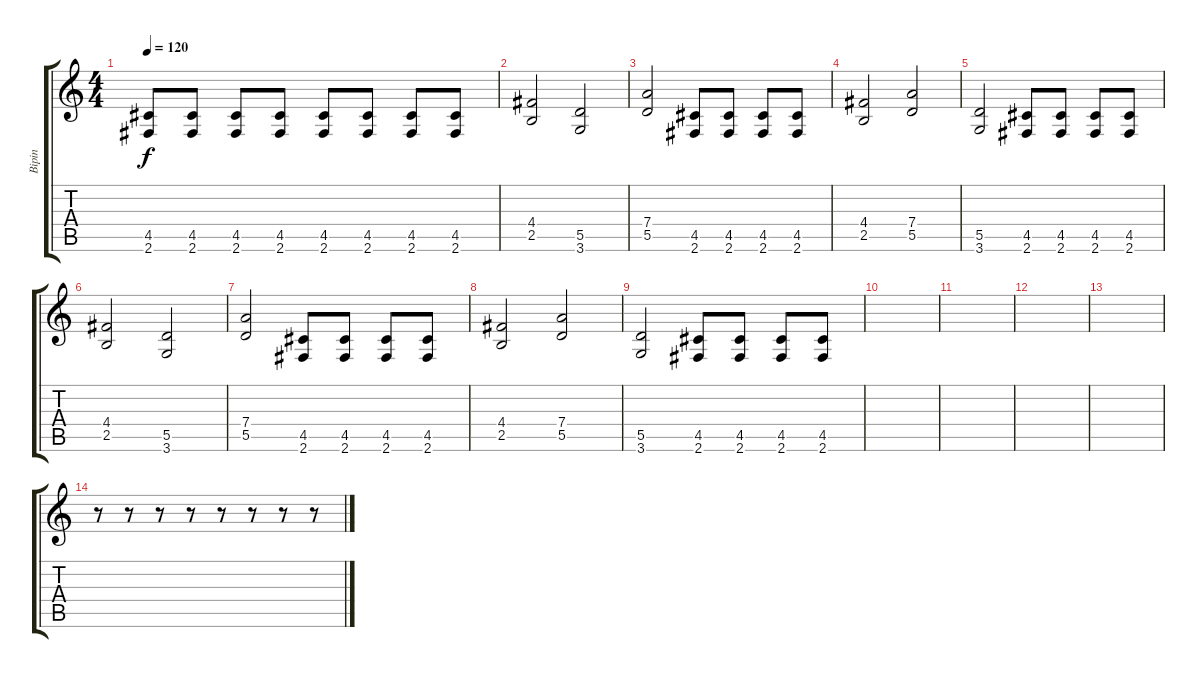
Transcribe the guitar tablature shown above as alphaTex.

\track ("Bipin" "Bipin") {instrument acousticguitarsteel}
\staff {score tabs}
\tuning (E4 B3 G3 D3 A2 E2) {hide}
\ts (4 4)
\tempo 120
\clef g2
\ks c
(4.5 2.6).8{dy f volume 16 instrument distortionguitar} (4.5 2.6).8 (4.5 2.6).8 (4.5 2.6).8 (4.5 2.6).8 (4.5 2.6).8 (4.5 2.6).8 (4.5 2.6).8 |
(4.4 2.5).2 (5.5 3.6).2 |
(7.4 5.5).2 (4.5 2.6).8 (4.5 2.6).8 (4.5 2.6).8 (4.5 2.6).8 |
(4.4 2.5).2 (7.4 5.5).2 |
(5.5 3.6).2 (4.5 2.6).8 (4.5 2.6).8 (4.5 2.6).8 (4.5 2.6).8 |
(4.4 2.5).2 (5.5 3.6).2 |
(7.4 5.5).2 (4.5 2.6).8 (4.5 2.6).8 (4.5 2.6).8 (4.5 2.6).8 |
(4.4 2.5).2 (7.4 5.5).2 |
(5.5 3.6).2 (4.5 2.6).8 (4.5 2.6).8 (4.5 2.6).8 (4.5 2.6).8 |
|
|
|
|
r.8{instrument distortionguitar} r.8 r.8 r.8 r.8 r.8 r.8 r.8
